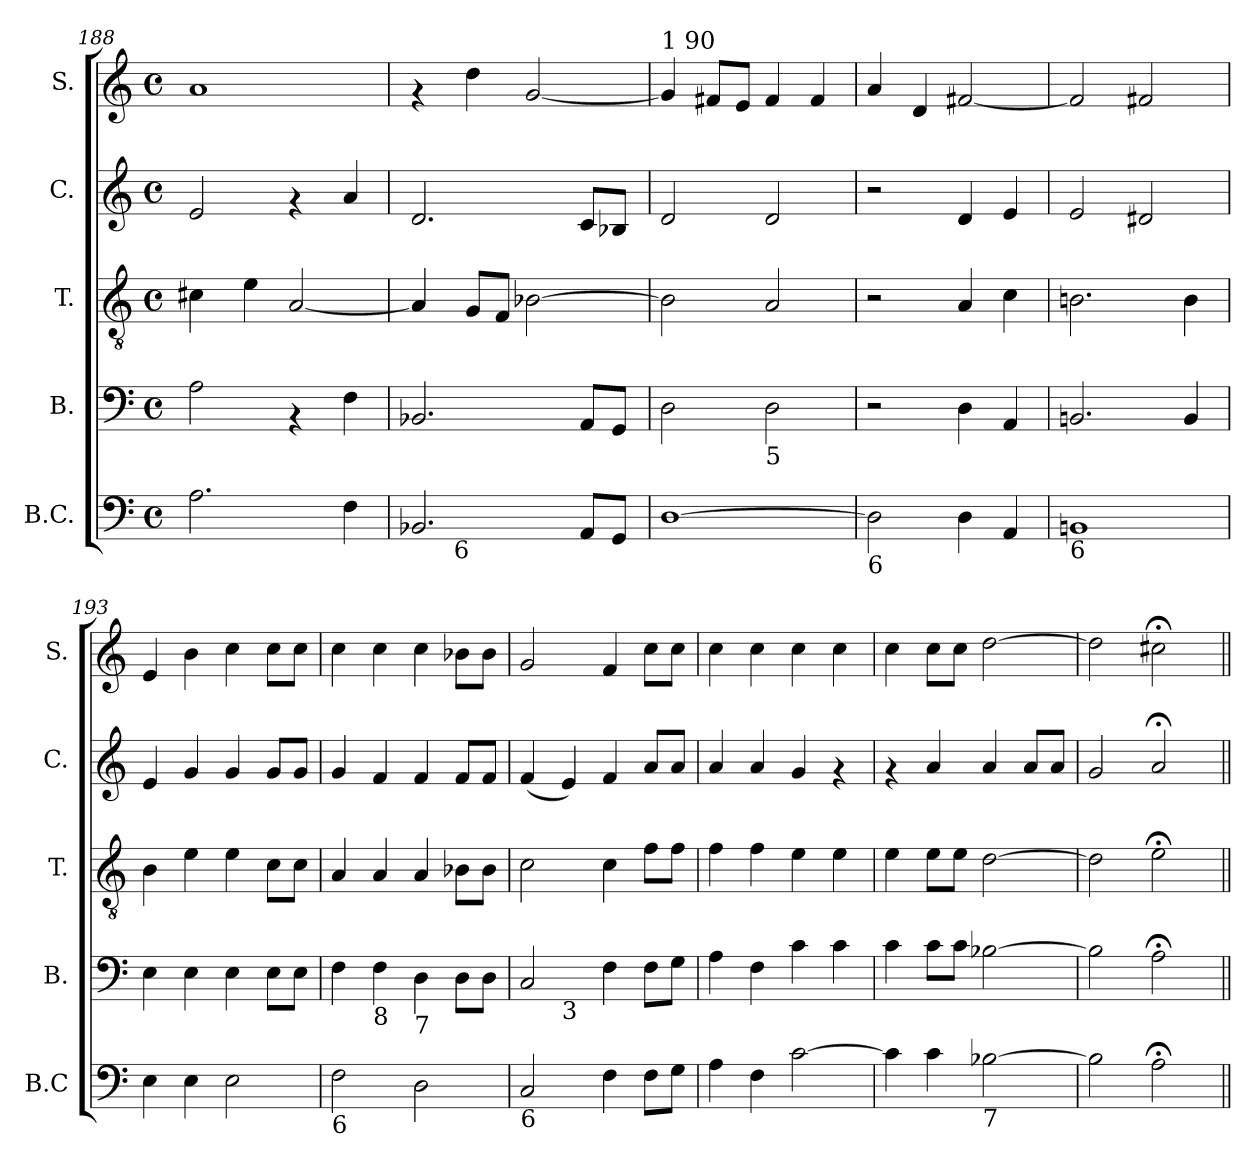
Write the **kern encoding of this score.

**kern	**kern	**kern	**kern	**kern
*part5	*part4	*part3	*part2	*part1
*staff5	*staff4	*staff3	*staff2	*staff1
*I"B.C.	*I"B.	*I"T.	*I"C.	*I"S.
*I'B.C	*I'B.	*I'T.	*I'C.	*I'S.
*clefF4	*clefF4	*clefGv2	*clefG2	*clefG2
*k[]	*k[]	*k[]	*k[]	*k[]
*C:	*C:	*C:	*C:	*C:
*M4/4	*M4/4	*M4/4	*M4/4	*M4/4
*met(c)	*met(c)	*met(c)	*met(c)	*met(c)
=188	=188	=188	=188	=188
*^	*	*	*	*
2.A\	32ryy	2A\	4c#X\	2e/	1a
.	2ryy	.	.	.	.
.	.	.	4e\	.	.
.	.	4rAA	[<2A/	4rf	.
.	4...ryy	.	.	.	.
4F\	.	4F\	.	4a/	.
=189	=189	=189	=189	=189	=189
2.BB-X/	8..ryy	2.BB-X/	4A/]	2.d/	4rf
!	!LO:TX:b:t=6	!	!	!	!
.	2ryy	.	.	.	.
.	.	.	8G/L	.	4dd\
.	.	.	8F/J	.	.
.	.	.	[<2B-X\	.	[<2g/
.	4ryy	.	.	.	.
8AA/L	.	8AA/L	.	8c/L	.
8GG/J	.	8GG/J	.	8B-X/J	.
.	32ryy	.	.	.	.
!!LO:LB:g=z
=190	=190	=190	=190	=190	=190
!	!	!	!	!	!LO:TX:a:t=1 90
*v	*v	*	*	*	*
[<1D	2D\	2B-\]	2d/	4g/]
.	.	.	.	8f#X/L
.	.	.	.	8e/J
!	!LO:TX:b:t=5\n	!	!	!
.	2D\	2A/	2d/	4f#/
.	.	.	.	4f#/
=191	=191	=191	=191	=191
!LO:TX:b:t=6	!	!	!	!
2D\]	2r	2r	2r	4a/
.	.	.	.	4d/
4D\	4D\	4A/	4d/	[<2f#X/
4AA/	4AA/	4c\	4e/	.
=192	=192	=192	=192	=192
!LO:TX:b:t=6	!	!	!	!
1BBn<	2.BBn/	2.Bn\	2e/	2f#/]
.	.	.	2d#X/	2f#X/
.	4BB/	4B\	.	.
=193	=193	=193	=193	=193
4E>\	4E\	4B\	4e/	4e/
4E\	4E\	4e\	4g/	4b\
2E\	4E\	4e\	4g/	4cc\
.	8E\L	8c\L	8g/L	8cc\L
.	8E\J	8c\J	8g/J	8cc\J
=194	=194	=194	=194	=194
!LO:TX:b:t=6	!	!	!	!
2F>\	4F\	4A/	4g/	4cc\
!	!LO:TX:b:t=8	!	!	!
.	4F\	4A/	4f/	4cc\
!	!LO:TX:b:t=7	!	!	!
2D\	4D\	4A/	4f/	4cc\
.	8D\L	8B-X\L	8f/L	8b-X\L
.	8D\J	8B-\J	8f/J	8b-\J
=195	=195	=195	=195	=195
!LO:TX:b:t=6	!	!	!	!
*	*^	*	*	*
2C</	2C/	4ryy	2c\	(<4f/	2g/
!	!	!LO:TX:b:t=3	!	!	!
.	.	2.ryy	.	4e/)	.
4F\	4F\	.	4c\	4f/	4f/
8F\L	8F\L	.	8f\L	8a/L	8cc\L
8G\J	8G\J	.	8f\J	8a/J	8cc\J
*	*v	*v	*	*	*
!!LO:PB:g=z
=196	=196	=196	=196	=196
4A\	4A\	4f\	4a/	4cc\
4F\	4F\	4f\	4a/	4cc\
[>2c>\	4c\	4e\	4g/	4cc\
.	4c\	4e\	4rf	4cc\
=197	=197	=197	=197	=197
4c\]	4c\	4e\	4rf	4cc\
4c\	8c\L	8e\L	4a/	8cc\L
.	8c\J	8e\J	.	8cc\J
!LO:TX:b:t=7	!	!	!	!
[>2B-X\	[>2B-X\	[>2d\	4a/	[>2dd\
.	.	.	8a/L	.
.	.	.	8a/J	.
=198	=198	=198	=198	=198
*^	*	*	*	*
2B-\]	2ryy	2B-\]	2d\]	2g/	2dd\]
2A;<\	32ryy	2A;<\	2e;<\	2a;/	2cc#X;<\
.	4...ryy	.	.	.	.
*v	*v	*	*	*	*
=||	=||	=||	=||	=||
*-	*-	*-	*-	*-
